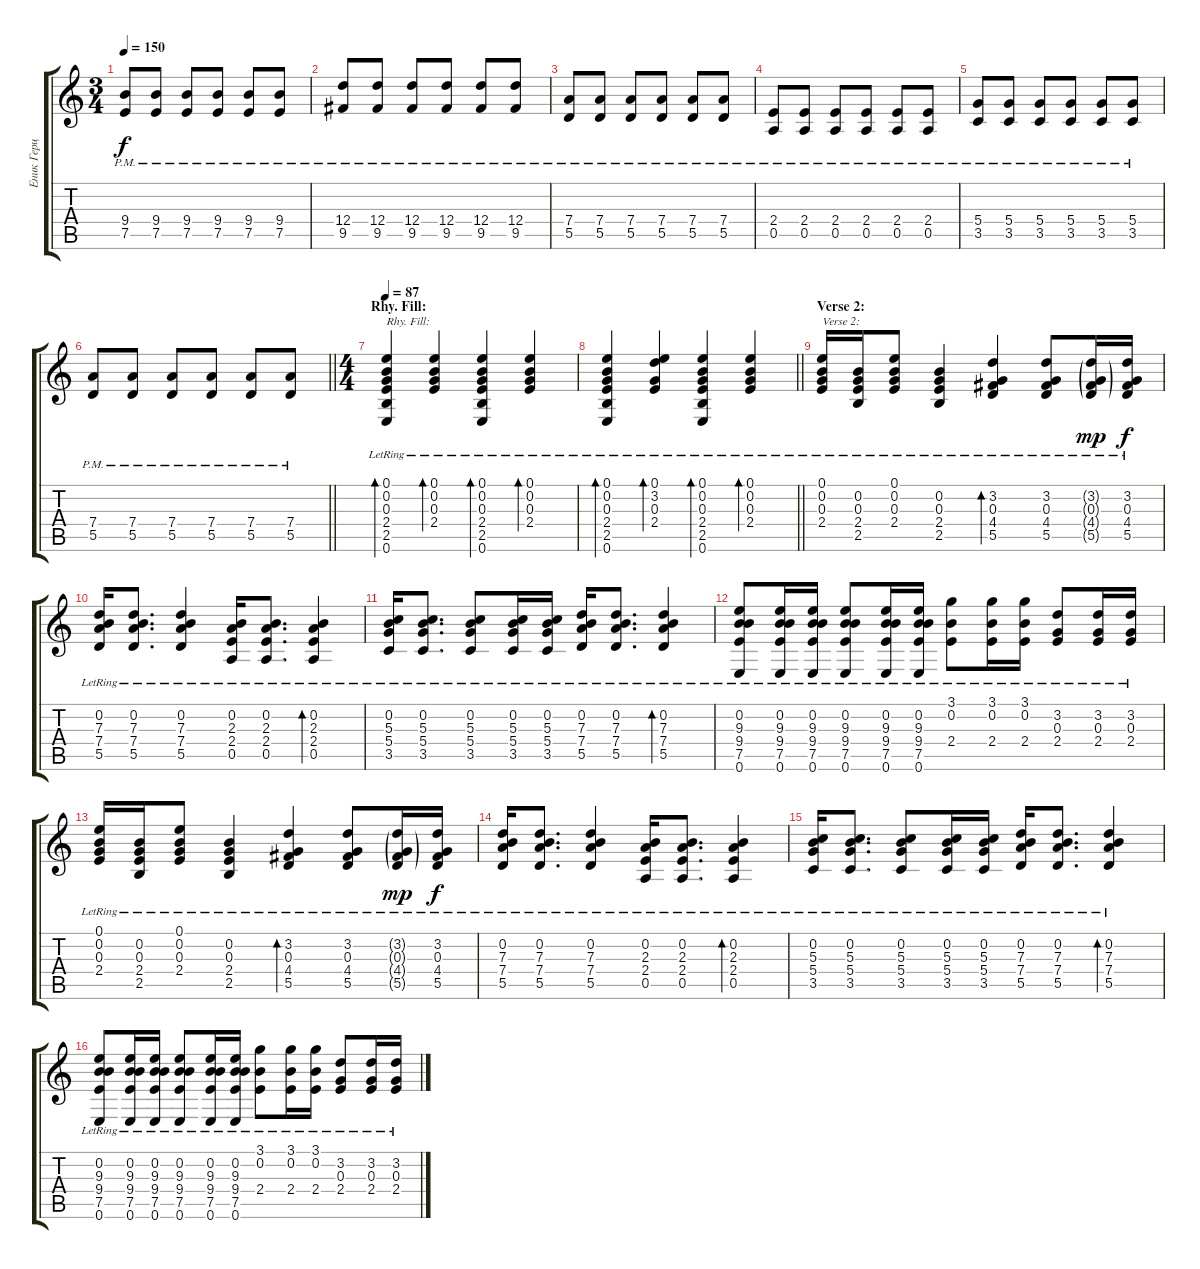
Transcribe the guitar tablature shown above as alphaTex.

\track ("Еник Герц" "Еник Герц") {instrument overdrivenguitar}
\staff {score tabs}
\tuning (E4 B3 G3 D3 A2 E2) {hide}
\ts (3 4)
\tempo 150
\clef g2
\ks c
(9.4{pm} 7.5{pm}).8{dy f} (9.4{pm} 7.5{pm}).8 (9.4{pm} 7.5{pm}).8 (9.4{pm} 7.5{pm}).8 (9.4{pm} 7.5{pm}).8 (9.4{pm} 7.5{pm}).8 |
(12.4{pm} 9.5{pm}).8 (12.4{pm} 9.5{pm}).8 (12.4{pm} 9.5{pm}).8 (12.4{pm} 9.5{pm}).8 (12.4{pm} 9.5{pm}).8 (12.4{pm} 9.5{pm}).8 |
(7.4{pm} 5.5{pm}).8 (7.4{pm} 5.5{pm}).8 (7.4{pm} 5.5{pm}).8 (7.4{pm} 5.5{pm}).8 (7.4{pm} 5.5{pm}).8 (7.4{pm} 5.5{pm}).8 |
(2.4{pm} 0.5{pm}).8 (2.4{pm} 0.5{pm}).8 (2.4{pm} 0.5{pm}).8 (2.4{pm} 0.5{pm}).8 (2.4{pm} 0.5{pm}).8 (2.4{pm} 0.5{pm}).8 |
(5.4{pm} 3.5{pm}).8 (5.4{pm} 3.5{pm}).8 (5.4{pm} 3.5{pm}).8 (5.4{pm} 3.5{pm}).8 (5.4{pm} 3.5{pm}).8 (5.4{pm} 3.5{pm}).8 |
\barLineRight lightlight
(7.4{pm} 5.5{pm}).8 (7.4{pm} 5.5{pm}).8 (7.4{pm} 5.5{pm}).8 (7.4{pm} 5.5{pm}).8 (7.4{pm} 5.5{pm}).8 (7.4{pm} 5.5{pm}).8 |
\ts (4 4)
\section ("" "Rhy. Fill:")
\tempo 87
(0.1{lr} 0.2{lr} 0.3{lr} 2.4{lr} 2.5{lr} 0.6{lr}).4{bd 120 txt "Rhy. Fill:" instrument electricguitarclean} (0.1{lr} 0.2{lr} 0.3{lr} 2.4{lr}).4{bd 120} (0.1{lr} 0.2{lr} 0.3{lr} 2.4{lr} 2.5{lr} 0.6{lr}).4{bd 120} (0.1{lr} 0.2{lr} 0.3{lr} 2.4{lr}).4{bd 120} |
\barLineRight lightlight
(0.1{lr} 0.2{lr} 0.3{lr} 2.4{lr} 2.5{lr} 0.6{lr}).4{bd 120} (0.1{lr} 3.2{lr} 0.3{lr} 2.4{lr}).4{bd 120} (0.1{lr} 0.2{lr} 0.3{lr} 2.4{lr} 2.5{lr} 0.6{lr}).4{bd 120} (0.1{lr} 0.2{lr} 0.3{lr} 2.4{lr}).4{bd 120} |
\section ("" "Verse 2:")
(0.1{lr} 0.2{lr} 0.3{lr} 2.4{lr}).16{txt "Verse 2:"} (0.2{lr} 0.3{lr} 2.4{lr} 2.5{lr}).16 (0.1{lr} 0.2{lr} 0.3{lr} 2.4{lr}).8 (0.2{lr} 0.3{lr} 2.4{lr} 2.5{lr}).4 (3.2{lr} 0.3{lr} 4.4{lr} 5.5{lr}).4{bd 120} (3.2{lr} 0.3{lr} 4.4{lr} 5.5{lr}).8 (3.2{g lr} 0.3{g lr} 4.4{g lr} 5.5{g lr}).16{dy mp} (3.2{lr} 0.3{lr} 4.4{lr} 5.5{lr}).16{dy f} |
(0.2{lr} 7.3{lr} 7.4{lr} 5.5{lr}).16 (0.2{lr} 7.3{lr} 7.4{lr} 5.5{lr}).8{d} (0.2{lr} 7.3{lr} 7.4{lr} 5.5{lr}).4 (0.2{lr} 2.3{lr} 2.4{lr} 0.5{lr}).16 (0.2{lr} 2.3{lr} 2.4{lr} 0.5{lr}).8{d} (0.2{lr} 2.3{lr} 2.4{lr} 0.5{lr}).4{bd 120} |
(0.2{lr} 5.3{lr} 5.4{lr} 3.5{lr}).16 (0.2{lr} 5.3{lr} 5.4{lr} 3.5{lr}).8{d} (0.2{lr} 5.3{lr} 5.4{lr} 3.5{lr}).8 (0.2{lr} 5.3{lr} 5.4{lr} 3.5{lr}).16 (0.2{lr} 5.3{lr} 5.4{lr} 3.5{lr}).16 (0.2{lr} 7.3{lr} 7.4{lr} 5.5{lr}).16 (0.2{lr} 7.3{lr} 7.4{lr} 5.5{lr}).8{d} (0.2{lr} 7.3{lr} 7.4{lr} 5.5{lr}).4{bd 120} |
(0.2{lr} 9.3{lr} 9.4{lr} 7.5{lr} 0.6{lr}).8 (0.2{lr} 9.3{lr} 9.4{lr} 7.5{lr} 0.6{lr}).16 (0.2{lr} 9.3{lr} 9.4{lr} 7.5{lr} 0.6{lr}).16 (0.2{lr} 9.3{lr} 9.4{lr} 7.5{lr} 0.6{lr}).8 (0.2{lr} 9.3{lr} 9.4{lr} 7.5{lr} 0.6{lr}).16 (0.2{lr} 9.3{lr} 9.4{lr} 7.5{lr} 0.6{lr}).16 (3.1{lr} 0.2{lr} 2.4{lr}).8 (3.1{lr} 0.2{lr} 2.4{lr}).16 (3.1{lr} 0.2{lr} 2.4{lr}).16 (3.2{lr} 0.3{lr} 2.4{lr}).8 (3.2{lr} 0.3{lr} 2.4{lr}).16 (3.2{lr} 0.3{lr} 2.4{lr}).16 |
(0.1{lr} 0.2{lr} 0.3{lr} 2.4{lr}).16 (0.2{lr} 0.3{lr} 2.4{lr} 2.5{lr}).16 (0.1{lr} 0.2{lr} 0.3{lr} 2.4{lr}).8 (0.2{lr} 0.3{lr} 2.4{lr} 2.5{lr}).4 (3.2{lr} 0.3{lr} 4.4{lr} 5.5{lr}).4{bd 120} (3.2{lr} 0.3{lr} 4.4{lr} 5.5{lr}).8 (3.2{g lr} 0.3{g lr} 4.4{g lr} 5.5{g lr}).16{dy mp} (3.2{lr} 0.3{lr} 4.4{lr} 5.5{lr}).16{dy f} |
(0.2{lr} 7.3{lr} 7.4{lr} 5.5{lr}).16 (0.2{lr} 7.3{lr} 7.4{lr} 5.5{lr}).8{d} (0.2{lr} 7.3{lr} 7.4{lr} 5.5{lr}).4 (0.2{lr} 2.3{lr} 2.4{lr} 0.5{lr}).16 (0.2{lr} 2.3{lr} 2.4{lr} 0.5{lr}).8{d} (0.2{lr} 2.3{lr} 2.4{lr} 0.5{lr}).4{bd 120} |
(0.2{lr} 5.3{lr} 5.4{lr} 3.5{lr}).16 (0.2{lr} 5.3{lr} 5.4{lr} 3.5{lr}).8{d} (0.2{lr} 5.3{lr} 5.4{lr} 3.5{lr}).8 (0.2{lr} 5.3{lr} 5.4{lr} 3.5{lr}).16 (0.2{lr} 5.3{lr} 5.4{lr} 3.5{lr}).16 (0.2{lr} 7.3{lr} 7.4{lr} 5.5{lr}).16 (0.2{lr} 7.3{lr} 7.4{lr} 5.5{lr}).8{d} (0.2{lr} 7.3{lr} 7.4{lr} 5.5{lr}).4{bd 120} |
(0.2{lr} 9.3{lr} 9.4{lr} 7.5{lr} 0.6{lr}).8 (0.2{lr} 9.3{lr} 9.4{lr} 7.5{lr} 0.6{lr}).16 (0.2{lr} 9.3{lr} 9.4{lr} 7.5{lr} 0.6{lr}).16 (0.2{lr} 9.3{lr} 9.4{lr} 7.5{lr} 0.6{lr}).8 (0.2{lr} 9.3{lr} 9.4{lr} 7.5{lr} 0.6{lr}).16 (0.2{lr} 9.3{lr} 9.4{lr} 7.5{lr} 0.6{lr}).16 (3.1{lr} 0.2{lr} 2.4{lr}).8 (3.1{lr} 0.2{lr} 2.4{lr}).16 (3.1{lr} 0.2{lr} 2.4{lr}).16 (3.2{lr} 0.3{lr} 2.4{lr}).8 (3.2{lr} 0.3{lr} 2.4{lr}).16 (3.2{lr} 0.3{lr} 2.4{lr}).16
